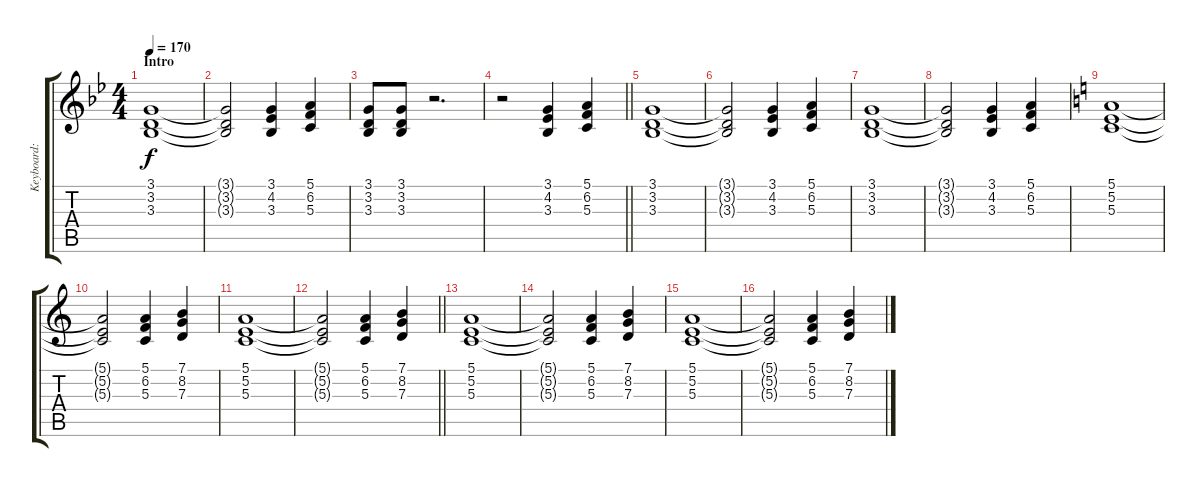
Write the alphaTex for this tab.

\track ("Keyboard: Juha Mäenpää" "Keyboard: ") {instrument stringensemble1}
\staff {score tabs}
\tuning (E4 B3 G3 D3 A2 E2) {hide}
\ts (4 4)
\section ("" "Intro")
\tempo 170
\clef g2
\ks gminor
(3.1 3.2 3.3).1{dy f instrument stringensemble1} |
(3.1{t} 3.2{t} 3.3{t}).2 (3.1 4.2 3.3).4 (5.1 6.2 5.3).4 |
(3.1 3.2 3.3).8 (3.1 3.2 3.3).8 r.2{d} |
\barLineRight lightlight
r.2 (3.1 4.2 3.3).4 (5.1 6.2 5.3).4 |
(3.1 3.2 3.3).1 |
(3.1{t} 3.2{t} 3.3{t}).2 (3.1 4.2 3.3).4 (5.1 6.2 5.3).4 |
(3.1 3.2 3.3).1 |
(3.1{t} 3.2{t} 3.3{t}).2 (3.1 4.2 3.3).4 (5.1 6.2 5.3).4 |
\ks aminor
(5.1 5.2 5.3).1 |
(5.1{t} 5.2{t} 5.3{t}).2 (5.1 6.2 5.3).4 (7.1 8.2 7.3).4 |
(5.1 5.2 5.3).1 |
\barLineRight lightlight
(5.1{t} 5.2{t} 5.3{t}).2 (5.1 6.2 5.3).4 (7.1 8.2 7.3).4 |
(5.1 5.2 5.3).1 |
(5.1{t} 5.2{t} 5.3{t}).2 (5.1 6.2 5.3).4 (7.1 8.2 7.3).4 |
(5.1 5.2 5.3).1 |
(5.1{t} 5.2{t} 5.3{t}).2 (5.1 6.2 5.3).4 (7.1 8.2 7.3).4
